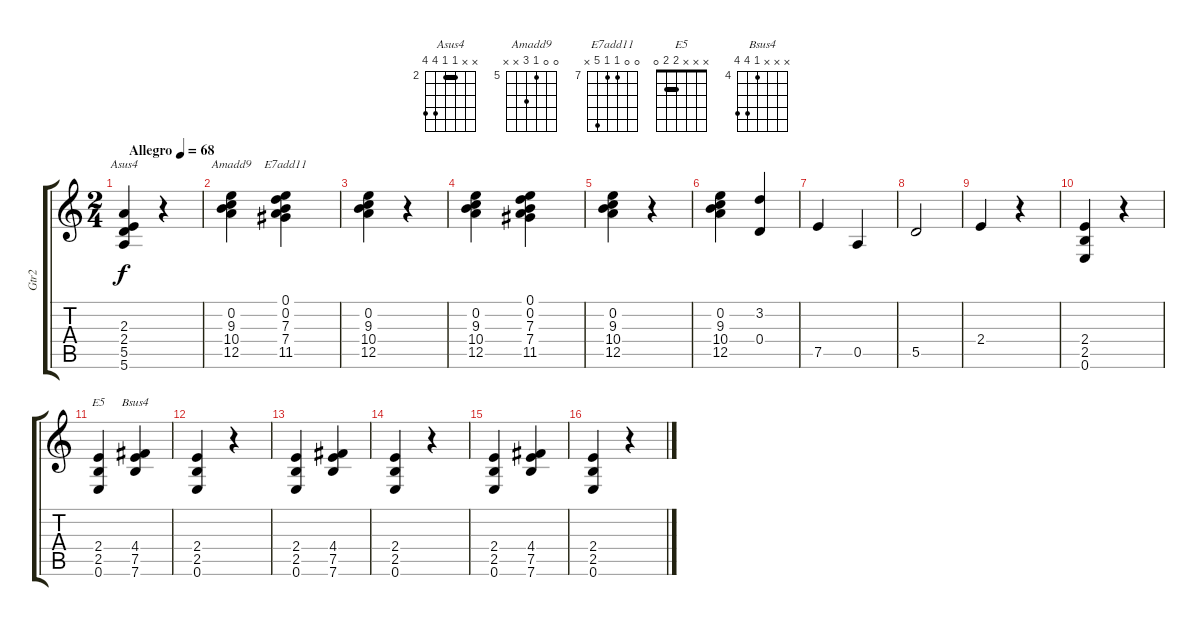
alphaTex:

\track ("Gtr2" "Gtr2") {instrument acousticguitarnylon}
\staff {score tabs}
\tuning (E4 B3 G3 D3 A2 E2) {hide}
\chord ("Asus4" x x 2 2 5 5) {firstfret 2 barre 2}
\chord ("Amadd9" 0 0 5 7 x x) {firstfret 5}
\chord ("E7add11" 0 0 7 7 11 x) {firstfret 7}
\chord ("E5" x x x 2 2 0) {barre 2}
\chord ("Bsus4" x x x 4 7 7) {firstfret 4}
\ts (2 4)
\tempo (68 "Allegro")
\clef g2
\ks c
(2.3 2.4 5.5 5.6).4{ch "Asus4" dy f instrument acousticguitarnylon} r.4 |
(0.2 9.3 10.4 12.5).4{ch "Amadd9"} (0.1 0.2 7.3 7.4 11.5).4{ch "E7add11"} |
(0.2 9.3 10.4 12.5).4 r.4 |
(0.2 9.3 10.4 12.5).4 (0.1 0.2 7.3 7.4 11.5).4 |
(0.2 9.3 10.4 12.5).4 r.4 |
(0.2 9.3 10.4 12.5).4 (3.2 0.4).4 |
7.5.4 0.5.4 |
5.5.2 |
2.4.4 r.4 |
(2.4 2.5 0.6).4 r.4 |
(2.4 2.5 0.6).4{ch "E5"} (4.4 7.5 7.6).4{ch "Bsus4"} |
(2.4 2.5 0.6).4 r.4 |
(2.4 2.5 0.6).4 (4.4 7.5 7.6).4 |
(2.4 2.5 0.6).4 r.4 |
(2.4 2.5 0.6).4 (4.4 7.5 7.6).4 |
(2.4 2.5 0.6).4 r.4
